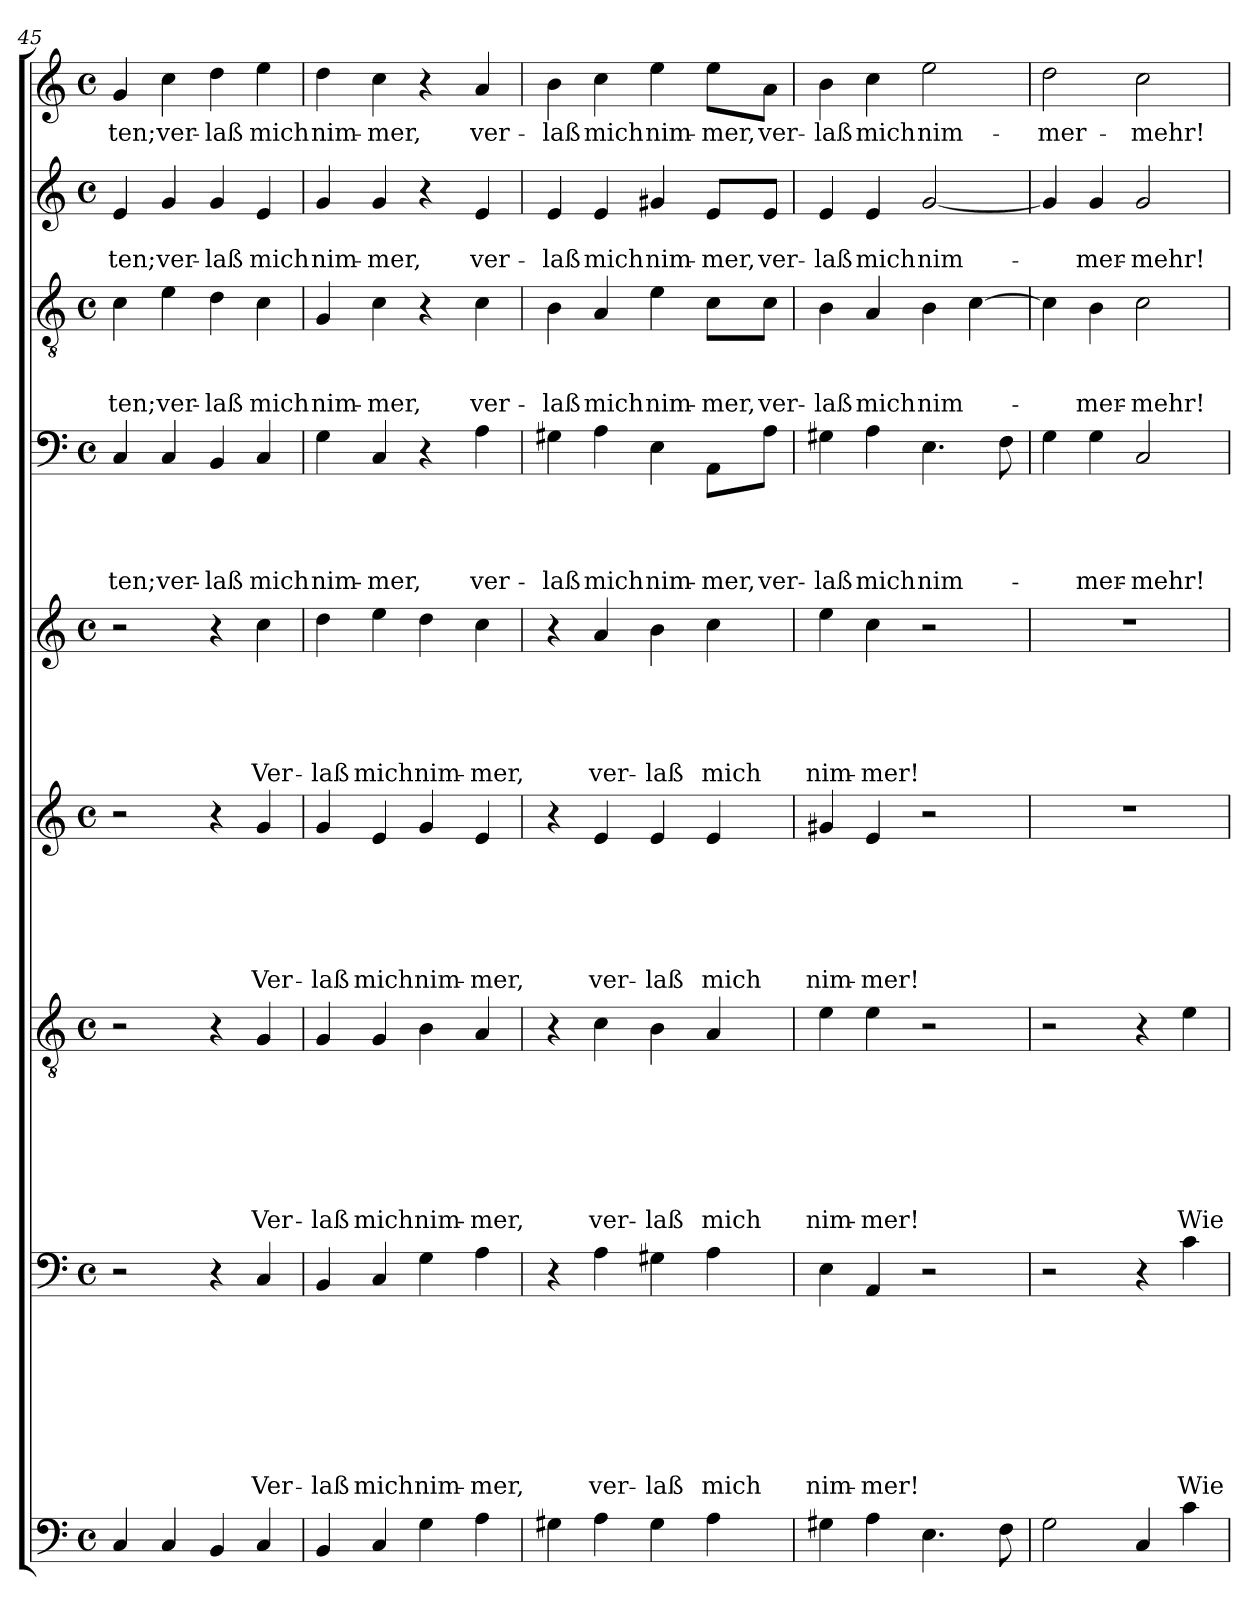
**kern	**kern	**text	**text	**text	**text	**text	**text	**text	**text	**kern	**text	**text	**text	**text	**text	**text	**text	**kern	**text	**text	**text	**text	**text	**text	**kern	**text	**text	**text	**text	**text	**kern	**text	**text	**text	**text	**kern	**text	**text	**text	**kern	**text	**text	**kern	**text
*part9	*part8	*part8	*part8	*part8	*part8	*part8	*part8	*part8	*part8	*part7	*part7	*part7	*part7	*part7	*part7	*part7	*part7	*part6	*part6	*part6	*part6	*part6	*part6	*part6	*part5	*part5	*part5	*part5	*part5	*part5	*part4	*part4	*part4	*part4	*part4	*part3	*part3	*part3	*part3	*part2	*part2	*part2	*part1	*part1
*staff9	*staff8	*staff8	*staff8	*staff8	*staff8	*staff8	*staff8	*staff8	*staff8	*staff7	*staff7	*staff7	*staff7	*staff7	*staff7	*staff7	*staff7	*staff6	*staff6	*staff6	*staff6	*staff6	*staff6	*staff6	*staff5	*staff5	*staff5	*staff5	*staff5	*staff5	*staff4	*staff4	*staff4	*staff4	*staff4	*staff3	*staff3	*staff3	*staff3	*staff2	*staff2	*staff2	*staff1	*staff1
*clefF4	*clefF4	*	*	*	*	*	*	*	*	*clefGv2	*	*	*	*	*	*	*	*clefG2	*	*	*	*	*	*	*clefG2	*	*	*	*	*	*clefF4	*	*	*	*	*clefGv2	*	*	*	*clefG2	*	*	*clefG2	*
*k[]	*k[]	*	*	*	*	*	*	*	*	*k[]	*	*	*	*	*	*	*	*k[]	*	*	*	*	*	*	*k[]	*	*	*	*	*	*k[]	*	*	*	*	*k[]	*	*	*	*k[]	*	*	*k[]	*
*C:	*C:	*	*	*	*	*	*	*	*	*C:	*	*	*	*	*	*	*	*C:	*	*	*	*	*	*	*C:	*	*	*	*	*	*C:	*	*	*	*	*C:	*	*	*	*C:	*	*	*C:	*
*M4/4	*M4/4	*	*	*	*	*	*	*	*	*M4/4	*	*	*	*	*	*	*	*M4/4	*	*	*	*	*	*	*M4/4	*	*	*	*	*	*M4/4	*	*	*	*	*M4/4	*	*	*	*M4/4	*	*	*M4/4	*
*met(c)	*met(c)	*	*	*	*	*	*	*	*	*met(c)	*	*	*	*	*	*	*	*met(c)	*	*	*	*	*	*	*met(c)	*	*	*	*	*	*met(c)	*	*	*	*	*met(c)	*	*	*	*met(c)	*	*	*met(c)	*
=45	=45	=45	=45	=45	=45	=45	=45	=45	=45	=45	=45	=45	=45	=45	=45	=45	=45	=45	=45	=45	=45	=45	=45	=45	=45	=45	=45	=45	=45	=45	=45	=45	=45	=45	=45	=45	=45	=45	=45	=45	=45	=45	=45	=45
!	!	!	!	!	!	!	!	!	!	!	!	!	!	!	!	!	!	!	!	!	!	!	!	!	!	!	!	!	!	!	!	!	!	!	!LO:LY:b	!	!	!	!LO:LY:b	!	!	!LO:LY:b	!	!LO:LY:b
4C/	2r	.	.	.	.	.	.	.	.	2r	.	.	.	.	.	.	.	2r	.	.	.	.	.	.	2r	.	.	.	.	.	4C/	.	.	.	-ten;	4c\	.	.	-ten;	4e/	.	-ten;	4g/	-ten;
!	!	!	!	!	!	!	!	!	!	!	!	!	!	!	!	!	!	!	!	!	!	!	!	!	!	!	!	!	!	!	!	!	!	!	!LO:LY:b	!	!	!	!LO:LY:b	!	!	!LO:LY:b	!	!LO:LY:b
4C/	.	.	.	.	.	.	.	.	.	.	.	.	.	.	.	.	.	.	.	.	.	.	.	.	.	.	.	.	.	.	4C/	.	.	.	ver-	4e\	.	.	ver-	4g/	.	ver-	4cc\	ver-
!	!	!	!	!	!	!	!	!	!	!	!	!	!	!	!	!	!	!	!	!	!	!	!	!	!	!	!	!	!	!	!	!	!	!	!LO:LY:b	!	!	!	!LO:LY:b	!	!	!LO:LY:b	!	!LO:LY:b
4BB/	4r	.	.	.	.	.	.	.	.	4r	.	.	.	.	.	.	.	4r	.	.	.	.	.	.	4r	.	.	.	.	.	4BB/	.	.	.	-laß	4d\	.	.	-laß	4g/	.	-laß	4dd\	-laß
!	!	!	!	!	!	!	!	!	!LO:LY:b	!	!	!	!	!	!	!	!LO:LY:b	!	!	!	!	!	!	!LO:LY:b	!	!	!	!	!	!LO:LY:b	!	!	!	!	!LO:LY:b	!	!	!	!LO:LY:b	!	!	!LO:LY:b	!	!LO:LY:b
4C/	4C/	.	.	.	.	.	.	.	Ver-	4G/	.	.	.	.	.	.	Ver-	4g/	.	.	.	.	.	Ver-	4cc\	.	.	.	.	Ver-	4C/	.	.	.	mich	4c\	.	.	mich	4e/	.	mich	4ee\	mich
=46	=46	=46	=46	=46	=46	=46	=46	=46	=46	=46	=46	=46	=46	=46	=46	=46	=46	=46	=46	=46	=46	=46	=46	=46	=46	=46	=46	=46	=46	=46	=46	=46	=46	=46	=46	=46	=46	=46	=46	=46	=46	=46	=46	=46
!	!	!	!	!	!	!	!	!	!LO:LY:b	!	!	!	!	!	!	!	!LO:LY:b	!	!	!	!	!	!	!LO:LY:b	!	!	!	!	!	!LO:LY:b	!	!	!	!	!LO:LY:b	!	!	!	!LO:LY:b	!	!	!LO:LY:b	!	!LO:LY:b
4BB/	4BB/	.	.	.	.	.	.	.	-laß	4G/	.	.	.	.	.	.	-laß	4g/	.	.	.	.	.	-laß	4dd\	.	.	.	.	-laß	4G\	.	.	.	nim-	4G/	.	.	nim-	4g/	.	nim-	4dd\	nim-
!	!	!	!	!	!	!	!	!	!LO:LY:b	!	!	!	!	!	!	!	!LO:LY:b	!	!	!	!	!	!	!LO:LY:b	!	!	!	!	!	!LO:LY:b	!	!	!	!	!LO:LY:b	!	!	!	!LO:LY:b	!	!	!LO:LY:b	!	!LO:LY:b
4C/	4C/	.	.	.	.	.	.	.	mich	4G/	.	.	.	.	.	.	mich	4e/	.	.	.	.	.	mich	4ee\	.	.	.	.	mich	4C/	.	.	.	-mer,	4c\	.	.	-mer,	4g/	.	-mer,	4cc\	-mer,
!	!	!	!	!	!	!	!	!	!LO:LY:b	!	!	!	!	!	!	!	!LO:LY:b	!	!	!	!	!	!	!LO:LY:b	!	!	!	!	!	!LO:LY:b	!	!	!	!	!	!	!	!	!	!	!	!	!	!
4G\	4G\	.	.	.	.	.	.	.	nim-	4B\	.	.	.	.	.	.	nim-	4g/	.	.	.	.	.	nim-	4dd\	.	.	.	.	nim-	4r	.	.	.	.	4r	.	.	.	4r	.	.	4r	.
!	!	!	!	!	!	!	!	!	!LO:LY:b	!	!	!	!	!	!	!	!LO:LY:b	!	!	!	!	!	!	!LO:LY:b	!	!	!	!	!	!LO:LY:b	!	!	!	!	!LO:LY:b	!	!	!	!LO:LY:b	!	!	!LO:LY:b	!	!LO:LY:b
4A\	4A\	.	.	.	.	.	.	.	-mer,	4A/	.	.	.	.	.	.	-mer,	4e/	.	.	.	.	.	-mer,	4cc\	.	.	.	.	-mer,	4A\	.	.	.	ver-	4c\	.	.	ver-	4e/	.	ver-	4a/	ver-
=47	=47	=47	=47	=47	=47	=47	=47	=47	=47	=47	=47	=47	=47	=47	=47	=47	=47	=47	=47	=47	=47	=47	=47	=47	=47	=47	=47	=47	=47	=47	=47	=47	=47	=47	=47	=47	=47	=47	=47	=47	=47	=47	=47	=47
!	!	!	!	!	!	!	!	!	!	!	!	!	!	!	!	!	!	!	!	!	!	!	!	!	!	!	!	!	!	!	!	!	!	!	!LO:LY:b	!	!	!	!LO:LY:b	!	!	!LO:LY:b	!	!LO:LY:b
4G#X\	4r	.	.	.	.	.	.	.	.	4r	.	.	.	.	.	.	.	4r	.	.	.	.	.	.	4r	.	.	.	.	.	4G#X\	.	.	.	-laß	4B\	.	.	-laß	4e/	.	-laß	4b\	-laß
!	!	!	!	!	!	!	!	!	!LO:LY:b	!	!	!	!	!	!	!	!LO:LY:b	!	!	!	!	!	!	!LO:LY:b	!	!	!	!	!	!LO:LY:b	!	!	!	!	!LO:LY:b	!	!	!	!LO:LY:b	!	!	!LO:LY:b	!	!LO:LY:b
4A\	4A\	.	.	.	.	.	.	.	ver-	4c\	.	.	.	.	.	.	ver-	4e/	.	.	.	.	.	ver-	4a/	.	.	.	.	ver-	4A\	.	.	.	mich	4A/	.	.	mich	4e/	.	mich	4cc\	mich
!	!	!	!	!	!	!	!	!	!LO:LY:b	!	!	!	!	!	!	!	!LO:LY:b	!	!	!	!	!	!	!LO:LY:b	!	!	!	!	!	!LO:LY:b	!	!	!	!	!LO:LY:b	!	!	!	!LO:LY:b	!	!	!LO:LY:b	!	!LO:LY:b
4G#\	4G#X\	.	.	.	.	.	.	.	-laß	4B\	.	.	.	.	.	.	-laß	4e/	.	.	.	.	.	-laß	4b\	.	.	.	.	-laß	4E\	.	.	.	nim-	4e\	.	.	nim-	4g#X/	.	nim-	4ee\	nim-
!	!	!	!	!	!	!	!	!	!LO:LY:b	!	!	!	!	!	!	!	!LO:LY:b	!	!	!	!	!	!	!LO:LY:b	!	!	!	!	!	!LO:LY:b	!	!	!	!	!LO:LY:b	!	!	!	!LO:LY:b	!	!	!LO:LY:b	!	!LO:LY:b
4A\	4A\	.	.	.	.	.	.	.	mich	4A/	.	.	.	.	.	.	mich	4e/	.	.	.	.	.	mich	4cc\	.	.	.	.	mich	8AA\L	.	.	.	-mer,	8c\L	.	.	-mer,	8e/L	.	-mer,	8ee\L	-mer,
!	!	!	!	!	!	!	!	!	!	!	!	!	!	!	!	!	!	!	!	!	!	!	!	!	!	!	!	!	!	!	!	!	!	!	!LO:LY:b	!	!	!	!LO:LY:b	!	!	!LO:LY:b	!	!LO:LY:b
.	.	.	.	.	.	.	.	.	.	.	.	.	.	.	.	.	.	.	.	.	.	.	.	.	.	.	.	.	.	.	8A\J	.	.	.	ver-	8c\J	.	.	ver-	8e/J	.	ver-	8a\J	ver-
=48	=48	=48	=48	=48	=48	=48	=48	=48	=48	=48	=48	=48	=48	=48	=48	=48	=48	=48	=48	=48	=48	=48	=48	=48	=48	=48	=48	=48	=48	=48	=48	=48	=48	=48	=48	=48	=48	=48	=48	=48	=48	=48	=48	=48
!	!	!	!	!	!	!	!	!	!LO:LY:b	!	!	!	!	!	!	!	!LO:LY:b	!	!	!	!	!	!	!LO:LY:b	!	!	!	!	!	!LO:LY:b	!	!	!	!	!LO:LY:b	!	!	!	!LO:LY:b	!	!	!LO:LY:b	!	!LO:LY:b
4G#X\	4E\	.	.	.	.	.	.	.	nim-	4e\	.	.	.	.	.	.	nim-	4g#X/	.	.	.	.	.	nim-	4ee\	.	.	.	.	nim-	4G#X\	.	.	.	-laß	4B\	.	.	-laß	4e/	.	-laß	4b\	-laß
!	!	!	!	!	!	!	!	!	!LO:LY:b	!	!	!	!	!	!	!	!LO:LY:b	!	!	!	!	!	!	!LO:LY:b	!	!	!	!	!	!LO:LY:b	!	!	!	!	!LO:LY:b	!	!	!	!LO:LY:b	!	!	!LO:LY:b	!	!LO:LY:b
4A\	4AA/	.	.	.	.	.	.	.	-mer!	4e\	.	.	.	.	.	.	-mer!	4e/	.	.	.	.	.	-mer!	4cc\	.	.	.	.	-mer!	4A\	.	.	.	mich	4A/	.	.	mich	4e/	.	mich	4cc\	mich
!	!	!	!	!	!	!	!	!	!	!	!	!	!	!	!	!	!	!	!	!	!	!	!	!	!	!	!	!	!	!	!	!	!	!	!LO:LY:b	!	!	!	!LO:LY:b	!	!	!LO:LY:b	!	!LO:LY:b
4.E\	2r	.	.	.	.	.	.	.	.	2r	.	.	.	.	.	.	.	2r	.	.	.	.	.	.	2r	.	.	.	.	.	4.E\	.	.	.	nim-	4B\	.	.	nim-	[2g/	.	nim-	2ee\	nim-
.	.	.	.	.	.	.	.	.	.	.	.	.	.	.	.	.	.	.	.	.	.	.	.	.	.	.	.	.	.	.	.	.	.	.	.	[4c\	.	.	.	.	.	.	.	.
8F\	.	.	.	.	.	.	.	.	.	.	.	.	.	.	.	.	.	.	.	.	.	.	.	.	.	.	.	.	.	.	8F\	.	.	.	.	.	.	.	.	.	.	.	.	.
=49	=49	=49	=49	=49	=49	=49	=49	=49	=49	=49	=49	=49	=49	=49	=49	=49	=49	=49	=49	=49	=49	=49	=49	=49	=49	=49	=49	=49	=49	=49	=49	=49	=49	=49	=49	=49	=49	=49	=49	=49	=49	=49	=49	=49
!	!	!	!	!	!	!	!	!	!	!	!	!	!	!	!	!	!	!	!	!	!	!	!	!	!	!	!	!	!	!	!	!	!	!	!	!	!	!	!	!	!	!	!	!LO:LY:b
2G\	2r	.	.	.	.	.	.	.	.	2r	.	.	.	.	.	.	.	1r	.	.	.	.	.	.	1r	.	.	.	.	.	4G\	.	.	.	.	4c\]	.	.	.	4g/]	.	.	2dd\	-mer-
!	!	!	!	!	!	!	!	!	!	!	!	!	!	!	!	!	!	!	!	!	!	!	!	!	!	!	!	!	!	!	!	!	!	!	!LO:LY:b	!	!	!	!LO:LY:b	!	!	!LO:LY:b	!	!
.	.	.	.	.	.	.	.	.	.	.	.	.	.	.	.	.	.	.	.	.	.	.	.	.	.	.	.	.	.	.	4G\	.	.	.	-mer-	4B\	.	.	-mer-	4g/	.	-mer-	.	.
!	!	!	!	!	!	!	!	!	!	!	!	!	!	!	!	!	!	!	!	!	!	!	!	!	!	!	!	!	!	!	!	!	!	!	!LO:LY:b	!	!	!	!LO:LY:b	!	!	!LO:LY:b	!	!LO:LY:b
4C/	4r	.	.	.	.	.	.	.	.	4r	.	.	.	.	.	.	.	.	.	.	.	.	.	.	.	.	.	.	.	.	2C/	.	.	.	-mehr!	2c\	.	.	-mehr!	2g/	.	-mehr!	2cc\	-mehr!
!	!	!	!	!	!	!	!	!	!LO:LY:b	!	!	!	!	!	!	!	!LO:LY:b	!	!	!	!	!	!	!	!	!	!	!	!	!	!	!	!	!	!	!	!	!	!	!	!	!	!	!
4c\	4c\	.	.	.	.	.	.	.	Wie	4e\	.	.	.	.	.	.	Wie	.	.	.	.	.	.	.	.	.	.	.	.	.	.	.	.	.	.	.	.	.	.	.	.	.	.	.
=	=	=	=	=	=	=	=	=	=	=	=	=	=	=	=	=	=	=	=	=	=	=	=	=	=	=	=	=	=	=	=	=	=	=	=	=	=	=	=	=	=	=	=	=
*-	*-	*-	*-	*-	*-	*-	*-	*-	*-	*-	*-	*-	*-	*-	*-	*-	*-	*-	*-	*-	*-	*-	*-	*-	*-	*-	*-	*-	*-	*-	*-	*-	*-	*-	*-	*-	*-	*-	*-	*-	*-	*-	*-	*-
